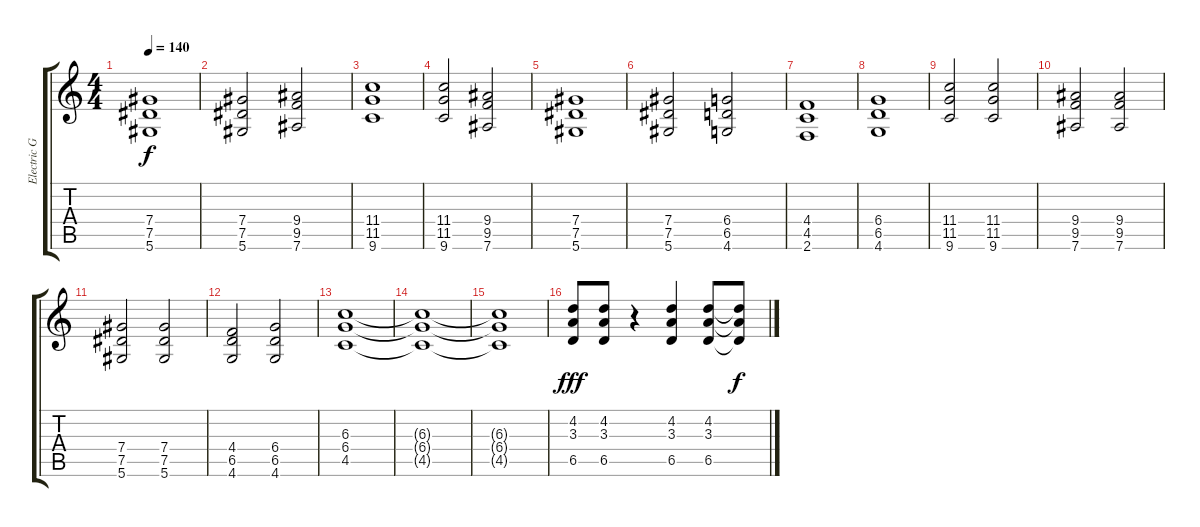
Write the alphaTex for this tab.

\track ("Electric Guitar - Rythm" "Electric G") {instrument distortionguitar}
\staff {score tabs}
\tuning (Eb4 Bb3 Gb3 Db3 Ab2 Eb2) {hide}
\ts (4 4)
\tempo 140
\clef g2
\ks c
(7.4 7.5 5.6).1{dy f} |
(7.4 7.5 5.6).2 (9.4 9.5 7.6).2 |
(11.4 11.5 9.6).1 |
(11.4 11.5 9.6).2 (9.4 9.5 7.6).2 |
(7.4 7.5 5.6).1 |
(7.4 7.5 5.6).2 (6.4 6.5 4.6).2 |
(4.4 4.5 2.6).1 |
(6.4 6.5 4.6).1 |
(11.4 11.5 9.6).2 (11.4 11.5 9.6).2 |
(9.4 9.5 7.6).2 (9.4 9.5 7.6).2 |
(7.4 7.5 5.6).2 (7.4 7.5 5.6).2 |
(4.4 6.5 4.6).2 (6.4 6.5 4.6).2 |
(6.3 6.4 4.5).1 |
(6.3{t} 6.4{t} 4.5{t}).1 |
(6.3{t} 6.4{t} 4.5{t}).1 |
(4.2 3.3 6.5).8{dy fff} (4.2 3.3 6.5).8 r.4 (4.2 3.3 6.5).4 (4.2 3.3 6.5).8 (4.2{t} 3.3{t} 6.5{t}).8{dy f}
